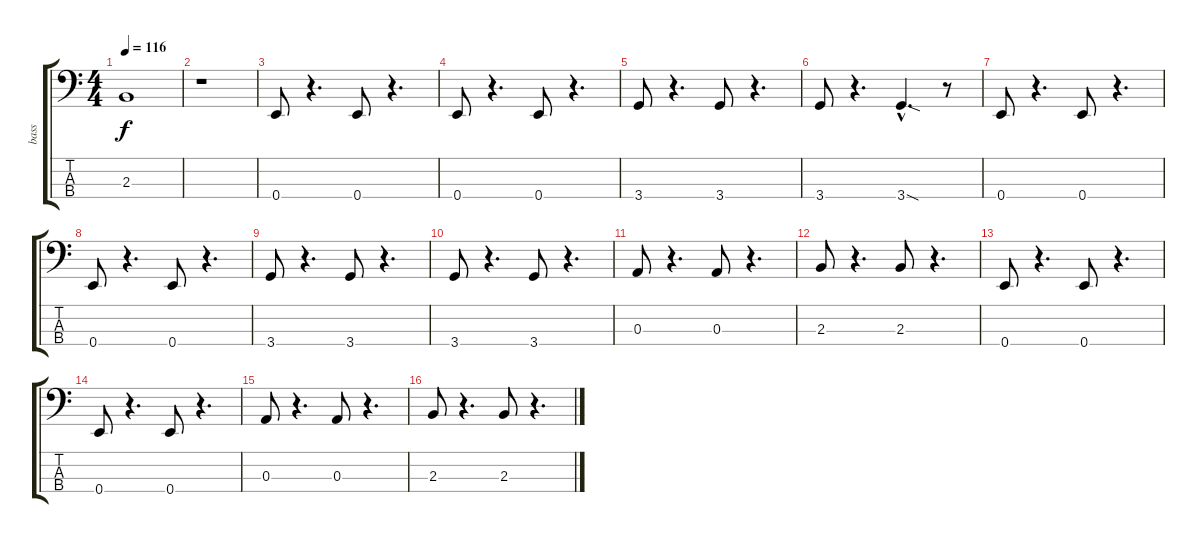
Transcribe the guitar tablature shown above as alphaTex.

\track ("bass" "bass") {instrument electricbassfinger}
\staff {score tabs}
\tuning (G2 D2 A1 E1) {hide}
\ts (4 4)
\tempo 116
\clef f4
\ks c
2.3.1{dy f instrument electricbassfinger} |
r.1 |
0.4.8 r.4{d} 0.4.8 r.4{d} |
0.4.8 r.4{d} 0.4.8 r.4{d} |
3.4.8 r.4{d} 3.4.8 r.4{d} |
3.4.8 r.4{d} 3.4{sod hac}.4{d} r.8 |
0.4.8 r.4{d} 0.4.8 r.4{d} |
0.4.8 r.4{d} 0.4.8 r.4{d} |
3.4.8 r.4{d} 3.4.8 r.4{d} |
3.4.8 r.4{d} 3.4.8 r.4{d} |
0.3.8 r.4{d} 0.3.8 r.4{d} |
2.3.8 r.4{d} 2.3.8 r.4{d} |
0.4.8 r.4{d} 0.4.8 r.4{d} |
0.4.8 r.4{d} 0.4.8 r.4{d} |
0.3.8 r.4{d} 0.3.8 r.4{d} |
2.3.8 r.4{d} 2.3.8 r.4{d}
